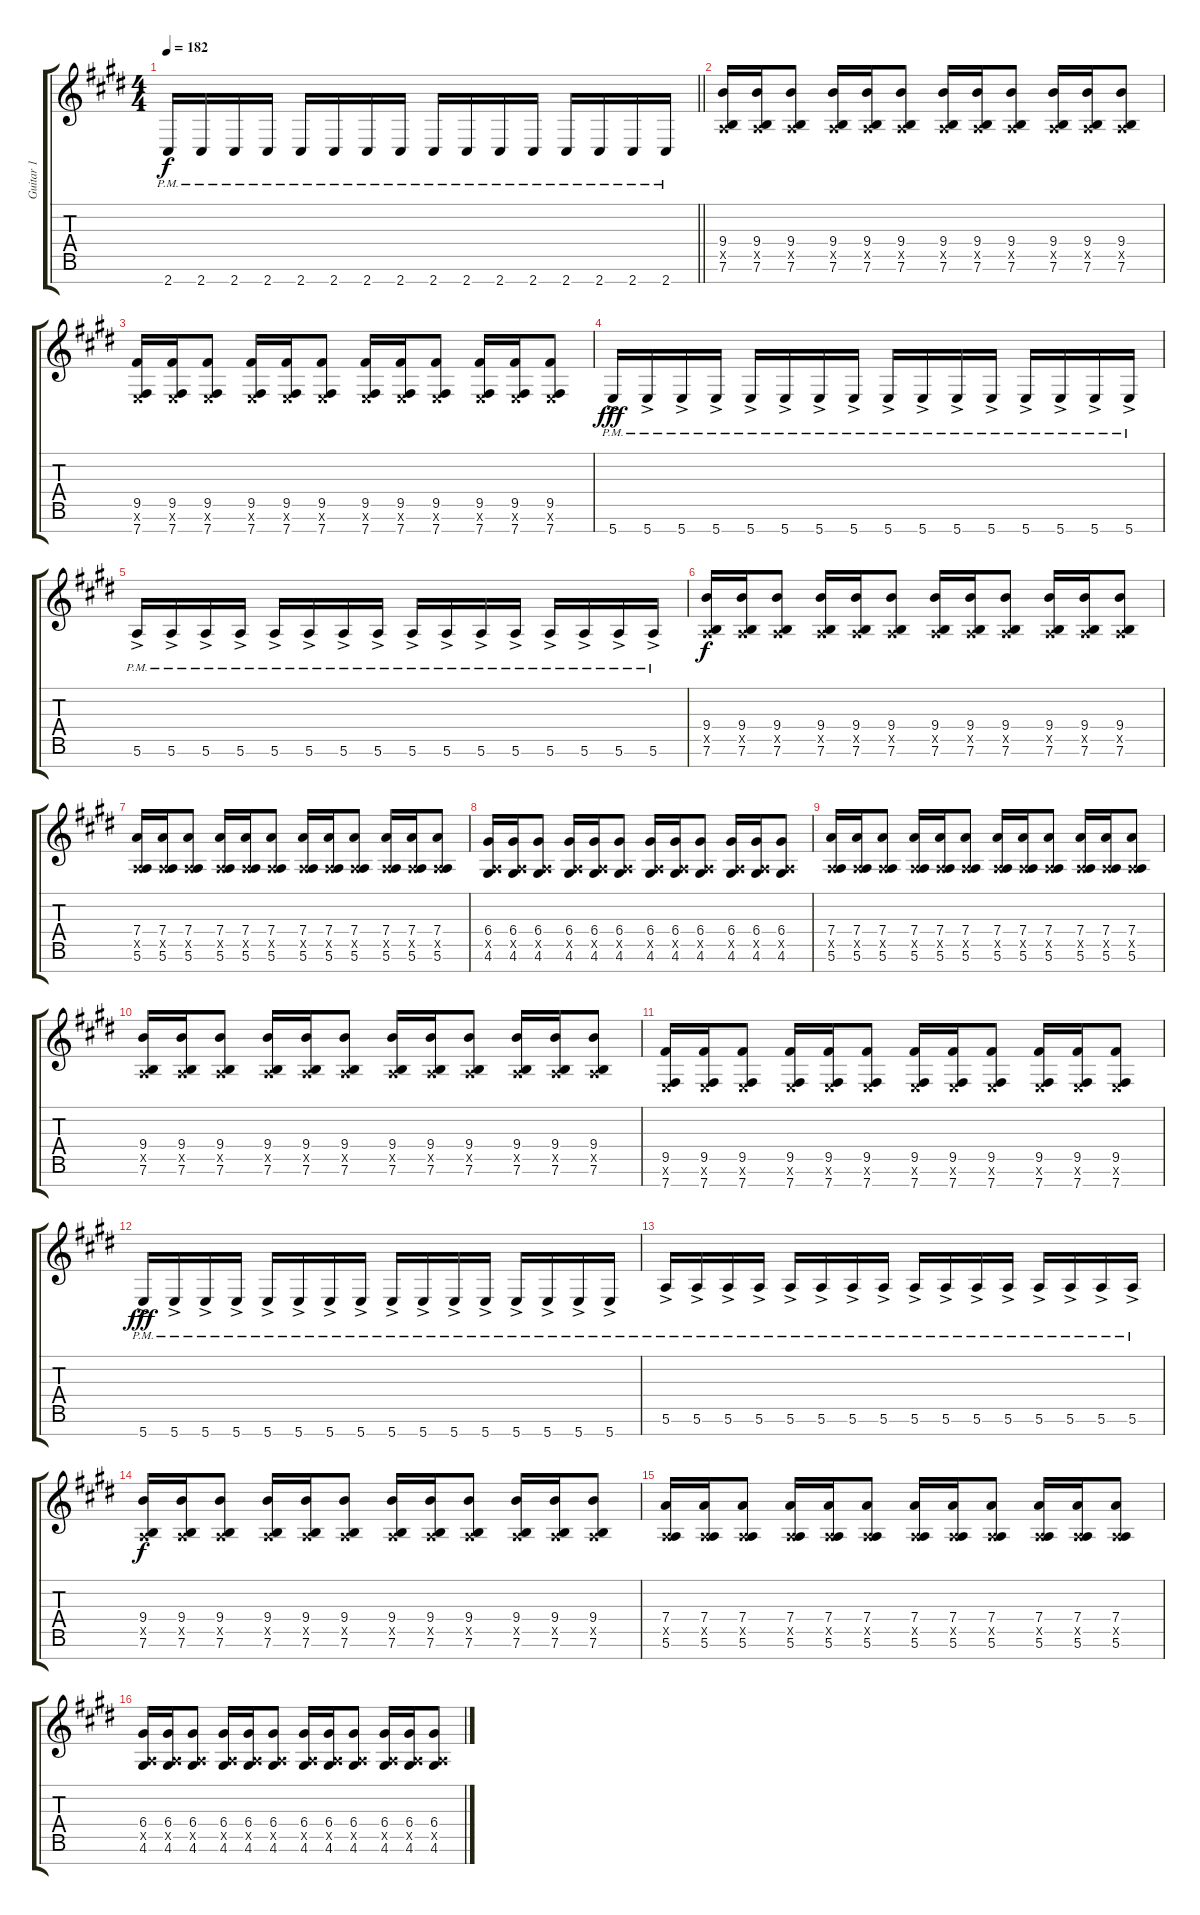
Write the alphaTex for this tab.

\track ("Guitar 1" "Guitar 1") {instrument overdrivenguitar}
\staff {score tabs}
\tuning (E4 B3 G3 D3 A2 E2 B1) {hide}
\ts (4 4)
\tempo 182
\clef g2
\barLineRight lightlight
\ks c#minor
2.7{pm}.16{dy f} 2.7{pm}.16 2.7{pm}.16 2.7{pm}.16 2.7{pm}.16 2.7{pm}.16 2.7{pm}.16 2.7{pm}.16 2.7{pm}.16 2.7{pm}.16 2.7{pm}.16 2.7{pm}.16 2.7{pm}.16 2.7{pm}.16 2.7{pm}.16 2.7{pm}.16 |
(9.4 0.5{x} 7.6).16 (9.4 0.5{x} 7.6).16 (9.4 0.5{x} 7.6).8 (9.4 0.5{x} 7.6).16 (9.4 0.5{x} 7.6).16 (9.4 0.5{x} 7.6).8 (9.4 0.5{x} 7.6).16 (9.4 0.5{x} 7.6).16 (9.4 0.5{x} 7.6).8 (9.4 0.5{x} 7.6).16 (9.4 0.5{x} 7.6).16 (9.4 0.5{x} 7.6).8 |
(9.5 0.6{x} 7.7).16 (9.5 0.6{x} 7.7).16 (9.5 0.6{x} 7.7).8 (9.5 0.6{x} 7.7).16 (9.5 0.6{x} 7.7).16 (9.5 0.6{x} 7.7).8 (9.5 0.6{x} 7.7).16 (9.5 0.6{x} 7.7).16 (9.5 0.6{x} 7.7).8 (9.5 0.6{x} 7.7).16 (9.5 0.6{x} 7.7).16 (9.5 0.6{x} 7.7).8 |
5.7{ac pm}.16{dy fff} 5.7{ac pm}.16 5.7{ac pm}.16 5.7{ac pm}.16 5.7{ac pm}.16 5.7{ac pm}.16 5.7{ac pm}.16 5.7{ac pm}.16 5.7{ac pm}.16 5.7{ac pm}.16 5.7{ac pm}.16 5.7{ac pm}.16 5.7{ac pm}.16 5.7{ac pm}.16 5.7{ac pm}.16 5.7{ac pm}.16 |
5.6{ac pm}.16 5.6{ac pm}.16 5.6{ac pm}.16 5.6{ac pm}.16 5.6{ac pm}.16 5.6{ac pm}.16 5.6{ac pm}.16 5.6{ac pm}.16 5.6{ac pm}.16 5.6{ac pm}.16 5.6{ac pm}.16 5.6{ac pm}.16 5.6{ac pm}.16 5.6{ac pm}.16 5.6{ac pm}.16 5.6{ac pm}.16 |
(9.4 0.5{x} 7.6).16{dy f} (9.4 0.5{x} 7.6).16 (9.4 0.5{x} 7.6).8 (9.4 0.5{x} 7.6).16 (9.4 0.5{x} 7.6).16 (9.4 0.5{x} 7.6).8 (9.4 0.5{x} 7.6).16 (9.4 0.5{x} 7.6).16 (9.4 0.5{x} 7.6).8 (9.4 0.5{x} 7.6).16 (9.4 0.5{x} 7.6).16 (9.4 0.5{x} 7.6).8 |
(7.4 0.5{x} 5.6).16 (7.4 0.5{x} 5.6).16 (7.4 0.5{x} 5.6).8 (7.4 0.5{x} 5.6).16 (7.4 0.5{x} 5.6).16 (7.4 0.5{x} 5.6).8 (7.4 0.5{x} 5.6).16 (7.4 0.5{x} 5.6).16 (7.4 0.5{x} 5.6).8 (7.4 0.5{x} 5.6).16 (7.4 0.5{x} 5.6).16 (7.4 0.5{x} 5.6).8 |
(6.4 0.5{x} 4.6).16 (6.4 0.5{x} 4.6).16 (6.4 0.5{x} 4.6).8 (6.4 0.5{x} 4.6).16 (6.4 0.5{x} 4.6).16 (6.4 0.5{x} 4.6).8 (6.4 0.5{x} 4.6).16 (6.4 0.5{x} 4.6).16 (6.4 0.5{x} 4.6).8 (6.4 0.5{x} 4.6).16 (6.4 0.5{x} 4.6).16 (6.4 0.5{x} 4.6).8 |
(7.4 0.5{x} 5.6).16 (7.4 0.5{x} 5.6).16 (7.4 0.5{x} 5.6).8 (7.4 0.5{x} 5.6).16 (7.4 0.5{x} 5.6).16 (7.4 0.5{x} 5.6).8 (7.4 0.5{x} 5.6).16 (7.4 0.5{x} 5.6).16 (7.4 0.5{x} 5.6).8 (7.4 0.5{x} 5.6).16 (7.4 0.5{x} 5.6).16 (7.4 0.5{x} 5.6).8 |
(9.4 0.5{x} 7.6).16 (9.4 0.5{x} 7.6).16 (9.4 0.5{x} 7.6).8 (9.4 0.5{x} 7.6).16 (9.4 0.5{x} 7.6).16 (9.4 0.5{x} 7.6).8 (9.4 0.5{x} 7.6).16 (9.4 0.5{x} 7.6).16 (9.4 0.5{x} 7.6).8 (9.4 0.5{x} 7.6).16 (9.4 0.5{x} 7.6).16 (9.4 0.5{x} 7.6).8 |
(9.5 0.6{x} 7.7).16 (9.5 0.6{x} 7.7).16 (9.5 0.6{x} 7.7).8 (9.5 0.6{x} 7.7).16 (9.5 0.6{x} 7.7).16 (9.5 0.6{x} 7.7).8 (9.5 0.6{x} 7.7).16 (9.5 0.6{x} 7.7).16 (9.5 0.6{x} 7.7).8 (9.5 0.6{x} 7.7).16 (9.5 0.6{x} 7.7).16 (9.5 0.6{x} 7.7).8 |
5.7{ac pm}.16{dy fff} 5.7{ac pm}.16 5.7{ac pm}.16 5.7{ac pm}.16 5.7{ac pm}.16 5.7{ac pm}.16 5.7{ac pm}.16 5.7{ac pm}.16 5.7{ac pm}.16 5.7{ac pm}.16 5.7{ac pm}.16 5.7{ac pm}.16 5.7{ac pm}.16 5.7{ac pm}.16 5.7{ac pm}.16 5.7{ac pm}.16 |
5.6{ac pm}.16 5.6{ac pm}.16 5.6{ac pm}.16 5.6{ac pm}.16 5.6{ac pm}.16 5.6{ac pm}.16 5.6{ac pm}.16 5.6{ac pm}.16 5.6{ac pm}.16 5.6{ac pm}.16 5.6{ac pm}.16 5.6{ac pm}.16 5.6{ac pm}.16 5.6{ac pm}.16 5.6{ac pm}.16 5.6{ac pm}.16 |
(9.4 0.5{x} 7.6).16{dy f} (9.4 0.5{x} 7.6).16 (9.4 0.5{x} 7.6).8 (9.4 0.5{x} 7.6).16 (9.4 0.5{x} 7.6).16 (9.4 0.5{x} 7.6).8 (9.4 0.5{x} 7.6).16 (9.4 0.5{x} 7.6).16 (9.4 0.5{x} 7.6).8 (9.4 0.5{x} 7.6).16 (9.4 0.5{x} 7.6).16 (9.4 0.5{x} 7.6).8 |
(7.4 0.5{x} 5.6).16 (7.4 0.5{x} 5.6).16 (7.4 0.5{x} 5.6).8 (7.4 0.5{x} 5.6).16 (7.4 0.5{x} 5.6).16 (7.4 0.5{x} 5.6).8 (7.4 0.5{x} 5.6).16 (7.4 0.5{x} 5.6).16 (7.4 0.5{x} 5.6).8 (7.4 0.5{x} 5.6).16 (7.4 0.5{x} 5.6).16 (7.4 0.5{x} 5.6).8 |
(6.4 0.5{x} 4.6).16 (6.4 0.5{x} 4.6).16 (6.4 0.5{x} 4.6).8 (6.4 0.5{x} 4.6).16 (6.4 0.5{x} 4.6).16 (6.4 0.5{x} 4.6).8 (6.4 0.5{x} 4.6).16 (6.4 0.5{x} 4.6).16 (6.4 0.5{x} 4.6).8 (6.4 0.5{x} 4.6).16 (6.4 0.5{x} 4.6).16 (6.4 0.5{x} 4.6).8
